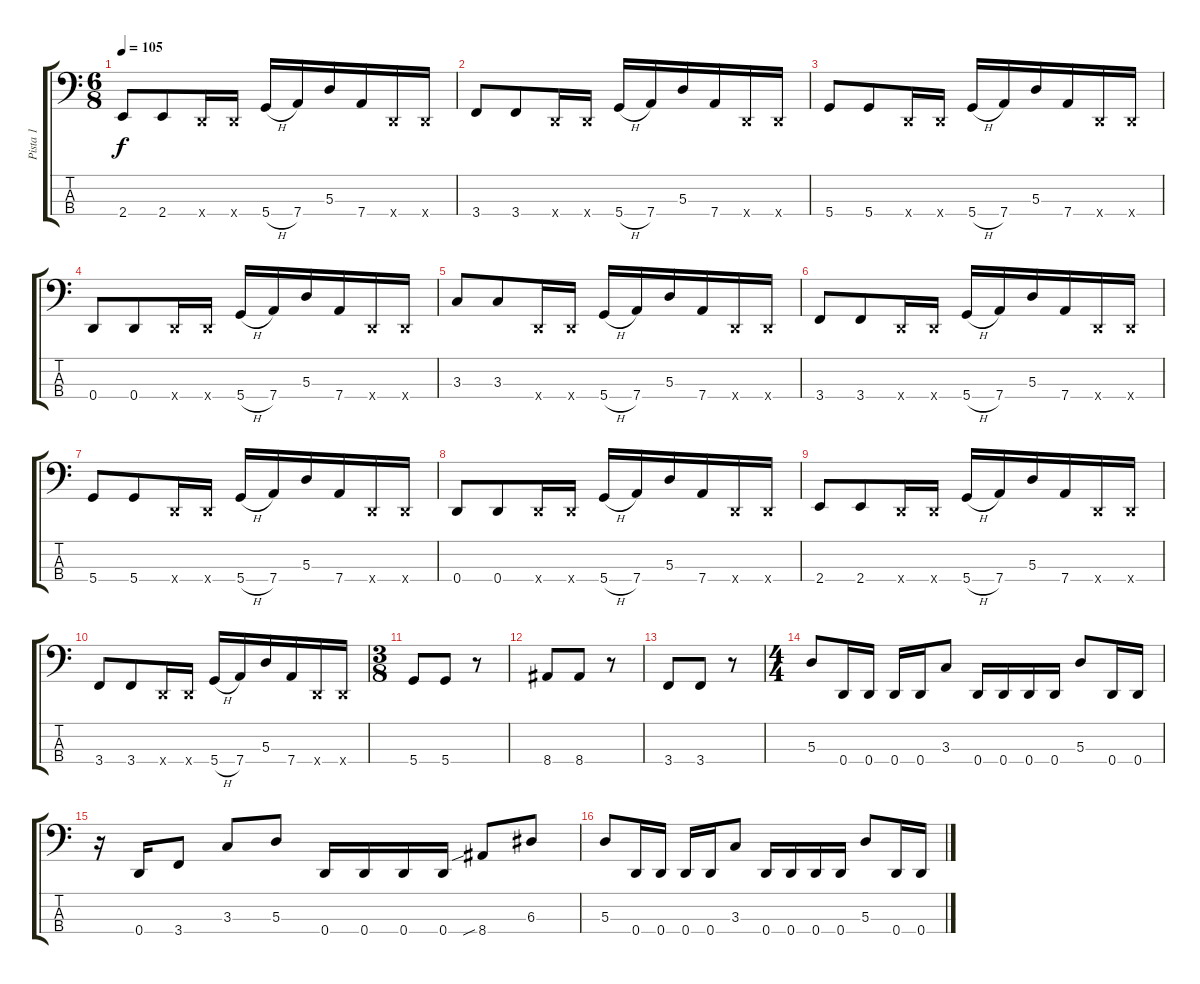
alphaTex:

\track ("Pista 1" "Pista 1") {instrument electricbasspick}
\staff {score tabs}
\tuning (G2 D2 A1 D1) {hide}
\ts (6 8)
\tempo 105
\clef f4
\ks c
2.4.8{dy f} 2.4.8 0.4{x}.16 0.4{x}.16 5.4{h}.16 7.4.16 5.3.16 7.4.16 0.4{x}.16 0.4{x}.16 |
3.4.8 3.4.8 0.4{x}.16 0.4{x}.16 5.4{h}.16 7.4.16 5.3.16 7.4.16 0.4{x}.16 0.4{x}.16 |
5.4.8 5.4.8 0.4{x}.16 0.4{x}.16 5.4{h}.16 7.4.16 5.3.16 7.4.16 0.4{x}.16 0.4{x}.16 |
0.4.8 0.4.8 0.4{x}.16 0.4{x}.16 5.4{h}.16 7.4.16 5.3.16 7.4.16 0.4{x}.16 0.4{x}.16 |
3.3.8 3.3.8 0.4{x}.16 0.4{x}.16 5.4{h}.16 7.4.16 5.3.16 7.4.16 0.4{x}.16 0.4{x}.16 |
3.4.8 3.4.8 0.4{x}.16 0.4{x}.16 5.4{h}.16 7.4.16 5.3.16 7.4.16 0.4{x}.16 0.4{x}.16 |
5.4.8 5.4.8 0.4{x}.16 0.4{x}.16 5.4{h}.16 7.4.16 5.3.16 7.4.16 0.4{x}.16 0.4{x}.16 |
0.4.8 0.4.8 0.4{x}.16 0.4{x}.16 5.4{h}.16 7.4.16 5.3.16 7.4.16 0.4{x}.16 0.4{x}.16 |
2.4.8 2.4.8 0.4{x}.16 0.4{x}.16 5.4{h}.16 7.4.16 5.3.16 7.4.16 0.4{x}.16 0.4{x}.16 |
3.4.8 3.4.8 0.4{x}.16 0.4{x}.16 5.4{h}.16 7.4.16 5.3.16 7.4.16 0.4{x}.16 0.4{x}.16 |
\ts (3 8)
5.4.8 5.4.8 r.8 |
8.4.8 8.4.8 r.8 |
3.4.8 3.4.8 r.8 |
\ts (4 4)
5.3.8 0.4.16 0.4.16 0.4.16 0.4.16 3.3.8 0.4.16 0.4.16 0.4.16 0.4.16 5.3.8 0.4.16 0.4.16 |
r.16 0.4.16 3.4.8 3.3.8 5.3.8 0.4.16 0.4.16 0.4.16 0.4.16 8.4{sib}.8 6.3.8 |
5.3.8 0.4.16 0.4.16 0.4.16 0.4.16 3.3.8 0.4.16 0.4.16 0.4.16 0.4.16 5.3.8 0.4.16 0.4.16
